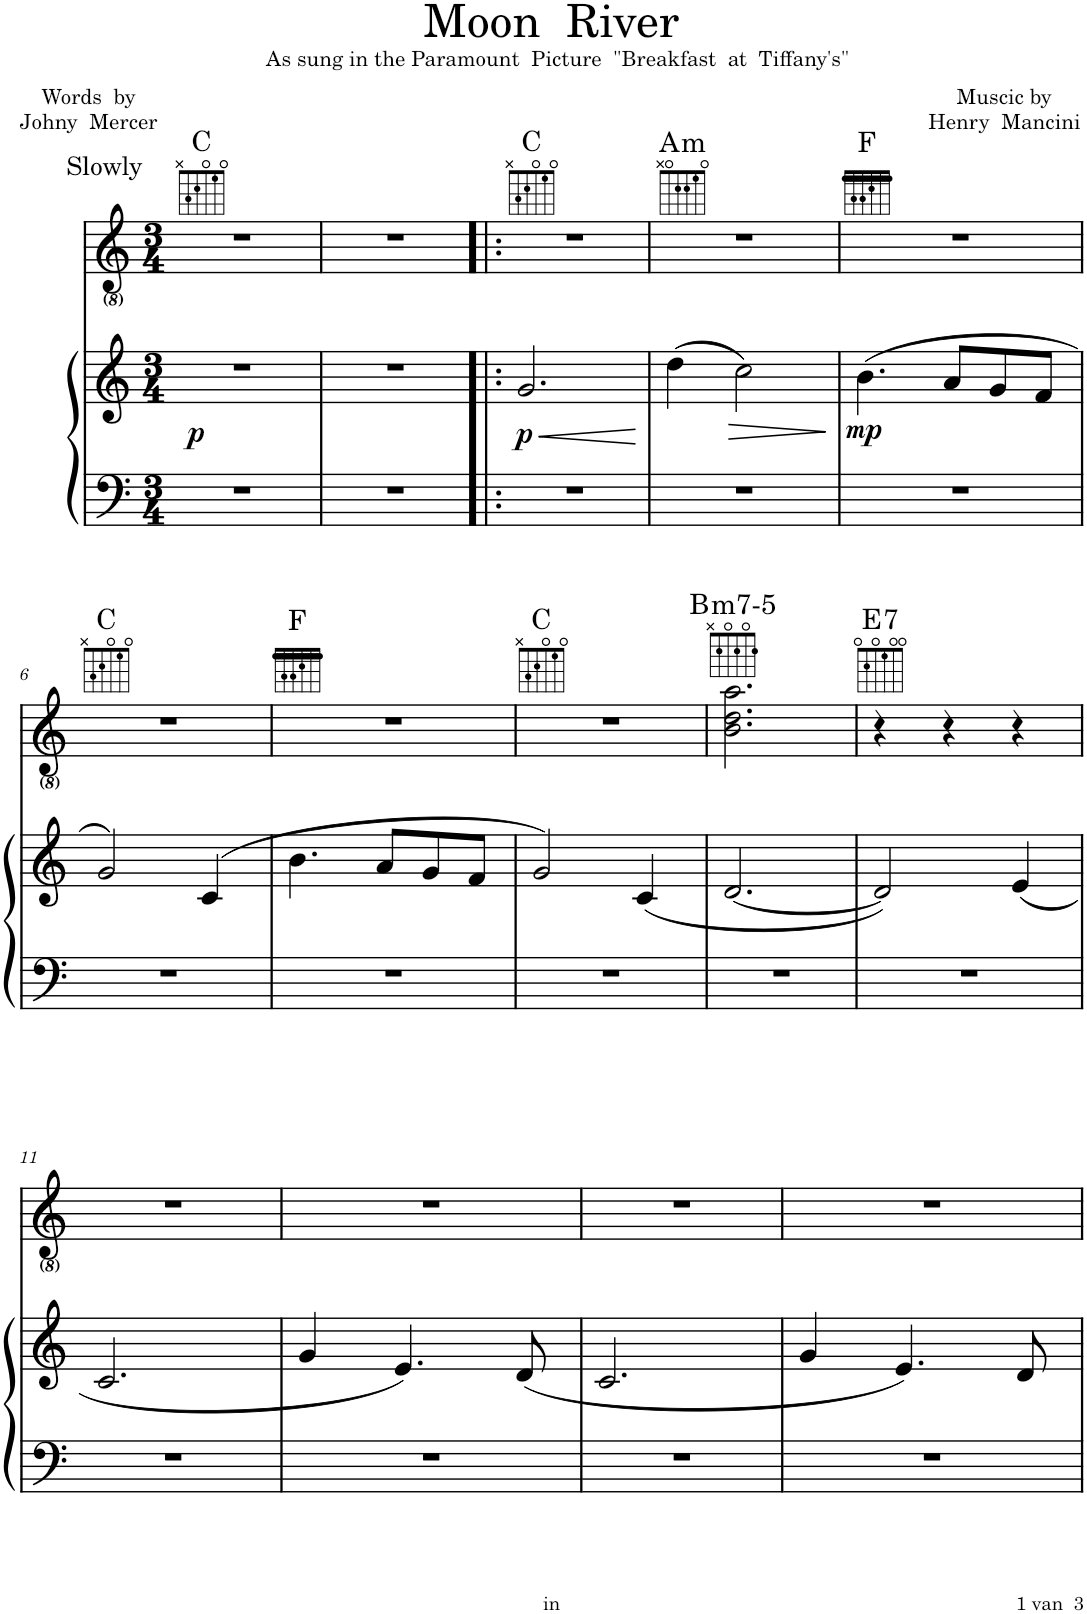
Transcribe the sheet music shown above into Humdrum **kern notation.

**kern	**kern	**dynam	**kern	**harte
*part2	*part2	*part2	*part1	*part1
*staff3	*staff2	*staff2/3	*staff1	*
*I"Piano	*	*	*I"Voice	*
*I'Pno	*	*	*	*
*clefF4	*clefG2	*	*clefG2	*
*k[]	*k[]	*	*k[]	*
*M3/4	*M3/4	*	*M3/4	*
=1	=1	=1	=1	=1
!	!	!	!LO:TX:a:t=Slowly	!
!	!	!LO:DY:b	!	!
2.r	2.r	p	2.r	C:maj
=2	=2	=2	=2	=2
2.r	2.r	.	2.r	.
=3!|:	=3!|:	=3!|:	=3!|:	=3!|:
!	!	!LO:HP:b	!	!
!	!	!LO:DY:n=1:b	!	!
2.r	2.g/	< p	2.r	C:maj
.	.	[	.	.
=4	=4	=4	=4	=4
!	!	!	!	!LO:H:kt=m
2.r	(4dd\	.	2.r	A:min
!	!	!LO:HP:b	!	!
.	2cc\)	>	.	.
.	.	]	.	.
=5	=5	=5	=5	=5
!	!	!LO:DY:b	!	!
2.r	(4.b\	mp	2.r	F:maj
.	8a/L	.	.	.
.	8g/	.	.	.
.	8f/J	.	.	.
!!LO:LB:g=z
=6	=6	=6	=6	=6
2.r	2g/)	.	2.r	C:maj
.	(4c/	.	.	.
=7	=7	=7	=7	=7
2.r	4.b\	.	2.r	F:maj
.	8a/L	.	.	.
.	8g/	.	.	.
.	8f/J	.	.	.
=8	=8	=8	=8	=8
2.r	2g/)	.	2.r	C:maj
.	(4c/	.	.	.
=9	=9	=9	=9	=9
!	!	!	!	!LO:H:kt=m7-5
2.r	[2.d/	.	2.b\ 2.dd\ 2.aa\	B:hdim7
=10	=10	=10	=10	=10
!	!	!	!	!LO:H:kt=7
2.r	2d/])	.	4r	E:7
.	.	.	4r	.
.	(4e/	.	4r	.
!!LO:LB:g=z
=11	=11	=11	=11	=11
2.r	2.c/	.	2.r	.
=12	=12	=12	=12	=12
2.r	4g/	.	2.r	.
.	4.e/)	.	.	.
.	(8d/	.	.	.
=13	=13	=13	=13	=13
2.r	2.c/	.	2.r	.
=14	=14	=14	=14	=14
2.r	4g/	.	2.r	.
.	4.e/)	.	.	.
.	8d/	.	.	.
=	=	=	=	=
*-	*-	*-	*-	*-
